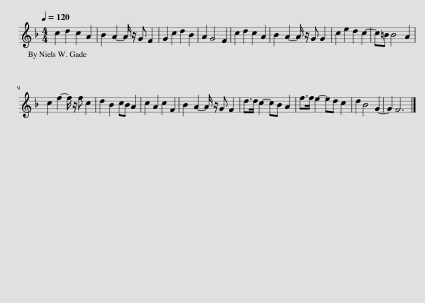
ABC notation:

X:1
L:1/8
Q:1/4=120
M:4/4
I:linebreak $
K:F
V:1 treble
V:1
 c2 d2 c2 A2 | B2 A2- A/ z/ G F2 | G2 c2 d2 B2 | A2 G4 F2 | c2 d2 c2 A2 | %5
 B2 A2- A/ z/ G G2 | c2 e2 d2 c2- | c=B B4 A2 |$ c2 f2- f/ z/ f c2 | d2 B2 cB A2 | %10
 c2 A2 c2 F2 | B2 A2- A/ z/ G F2 | d>d c2- cB A2 | f>f e2- ed c2 | d2 B4 G2- | %15
 G2 F6 |] %16
